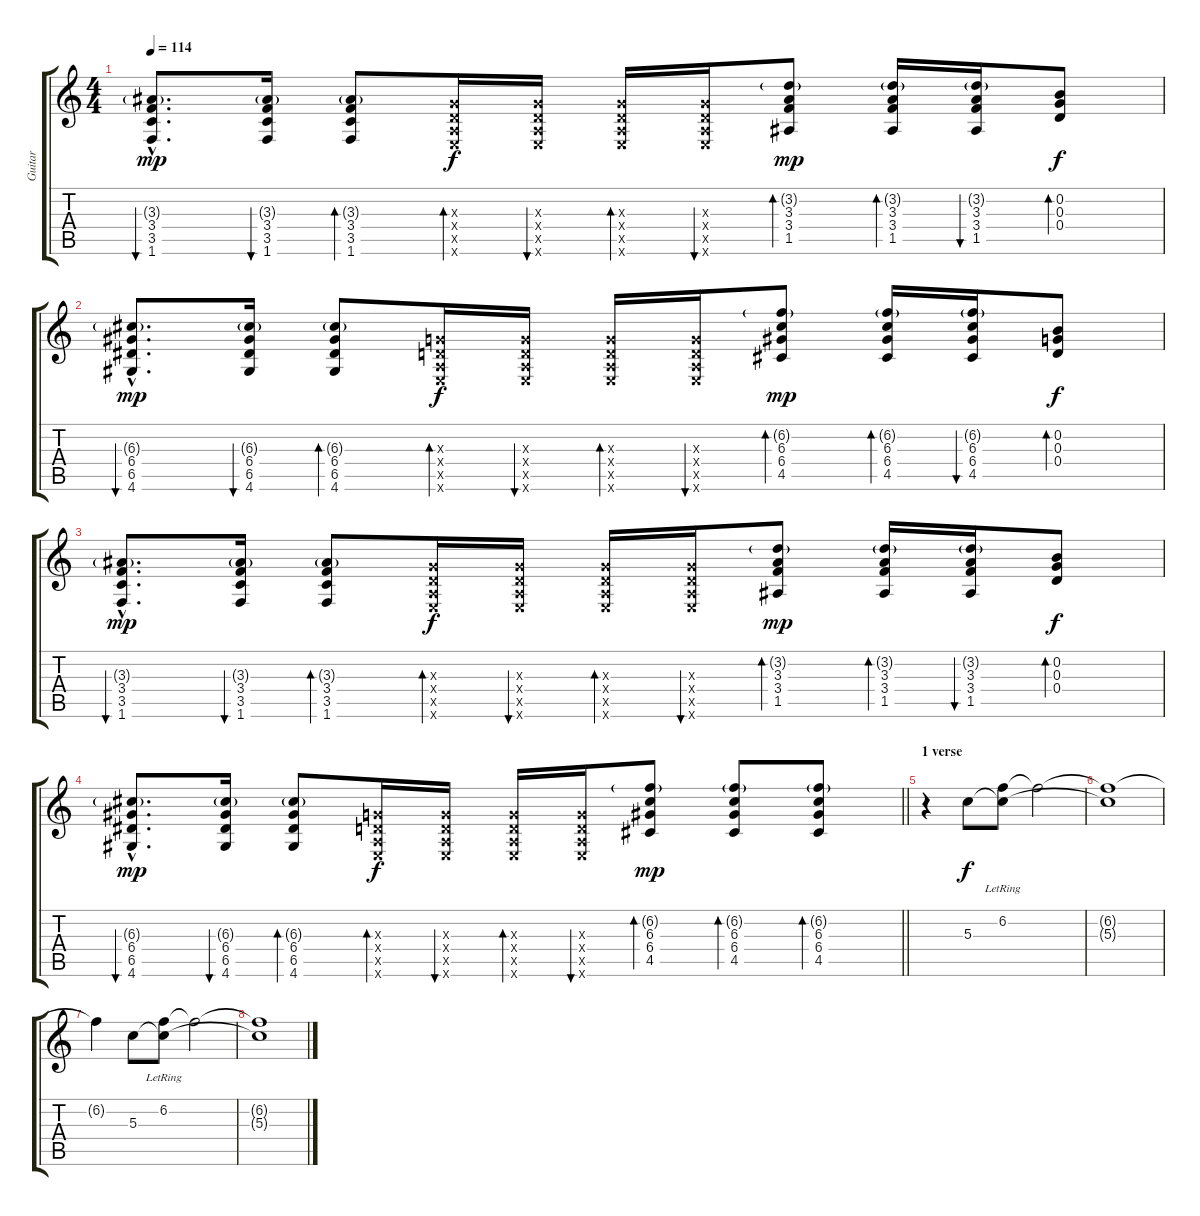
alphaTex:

\track ("Guitar" "Guitar") {instrument electricguitarclean}
\staff {score tabs}
\tuning (E4 B3 G3 D3 A2 E2) {hide}
\ts (4 4)
\tempo 114
\clef g2
\ks c
(3.3{g hac} 3.4{hac} 3.5{hac} 1.6{hac}).8{d bu 60 dy mp} (3.3{g} 3.4 3.5 1.6).16{bu 60} (3.3{g} 3.4 3.5 1.6).8{bd 60} (0.3{x} 0.4{x} 0.5{x} 0.6{x}).16{bd 60 dy f} (0.3{x} 0.4{x} 0.5{x} 0.6{x}).16{bu 60} (0.3{x} 0.4{x} 0.5{x} 0.6{x}).16{bd 60} (0.3{x} 0.4{x} 0.5{x} 0.6{x}).16{bu 60} (3.2{g} 3.3 3.4 1.5).8{bd 60 dy mp} (3.2{g} 3.3 3.4 1.5).16{bd 60} (3.2{g} 3.3 3.4 1.5).16{bu 60} (0.2 0.3 0.4).8{bd 60 dy f} |
(6.3{g hac} 6.4{hac} 6.5{hac} 4.6{hac}).8{d bu 60 dy mp} (6.3{g} 6.4 6.5 4.6).16{bu 60} (6.3{g} 6.4 6.5 4.6).8{bd 60} (0.3{x} 0.4{x} 0.5{x} 0.6{x}).16{bd 60 dy f} (0.3{x} 0.4{x} 0.5{x} 0.6{x}).16{bu 60} (0.3{x} 0.4{x} 0.5{x} 0.6{x}).16{bd 60} (0.3{x} 0.4{x} 0.5{x} 0.6{x}).16{bu 60} (6.2{g} 6.3 6.4 4.5).8{bd 60 dy mp} (6.2{g} 6.3 6.4 4.5).16{bd 60} (6.2{g} 6.3 6.4 4.5).16{bu 60} (0.2 0.3 0.4).8{bd 60 dy f} |
(3.3{g hac} 3.4{hac} 3.5{hac} 1.6{hac}).8{d bu 60 dy mp} (3.3{g} 3.4 3.5 1.6).16{bu 60} (3.3{g} 3.4 3.5 1.6).8{bd 60} (0.3{x} 0.4{x} 0.5{x} 0.6{x}).16{bd 60 dy f} (0.3{x} 0.4{x} 0.5{x} 0.6{x}).16{bu 60} (0.3{x} 0.4{x} 0.5{x} 0.6{x}).16{bd 60} (0.3{x} 0.4{x} 0.5{x} 0.6{x}).16{bu 60} (3.2{g} 3.3 3.4 1.5).8{bd 60 dy mp} (3.2{g} 3.3 3.4 1.5).16{bd 60} (3.2{g} 3.3 3.4 1.5).16{bu 60} (0.2 0.3 0.4).8{bd 60 dy f} |
\barLineRight lightlight
(6.3{g hac} 6.4{hac} 6.5{hac} 4.6{hac}).8{d bu 60 dy mp} (6.3{g} 6.4 6.5 4.6).16{bu 60} (6.3{g} 6.4 6.5 4.6).8{bd 60} (0.3{x} 0.4{x} 0.5{x} 0.6{x}).16{bd 60 dy f} (0.3{x} 0.4{x} 0.5{x} 0.6{x}).16{bu 60} (0.3{x} 0.4{x} 0.5{x} 0.6{x}).16{bd 60} (0.3{x} 0.4{x} 0.5{x} 0.6{x}).16{bu 60} (6.2{g} 6.3 6.4 4.5).8{bd 60 dy mp} (6.2{g} 6.3 6.4 4.5).8{bd 60} (6.2{g} 6.3 6.4 4.5).8{bd 60} |
\section ("" "1 verse")
r.4{instrument electricguitarclean} 5.3.8{dy f} (6.2{lr} 5.3{t}).8 6.2{t}.2 |
(6.2{t} 5.3{t}).1 |
6.2{t}.4 5.3.8 (6.2{lr} 5.3{t}).8 6.2{t}.2 |
(6.2{t} 5.3{t}).1
